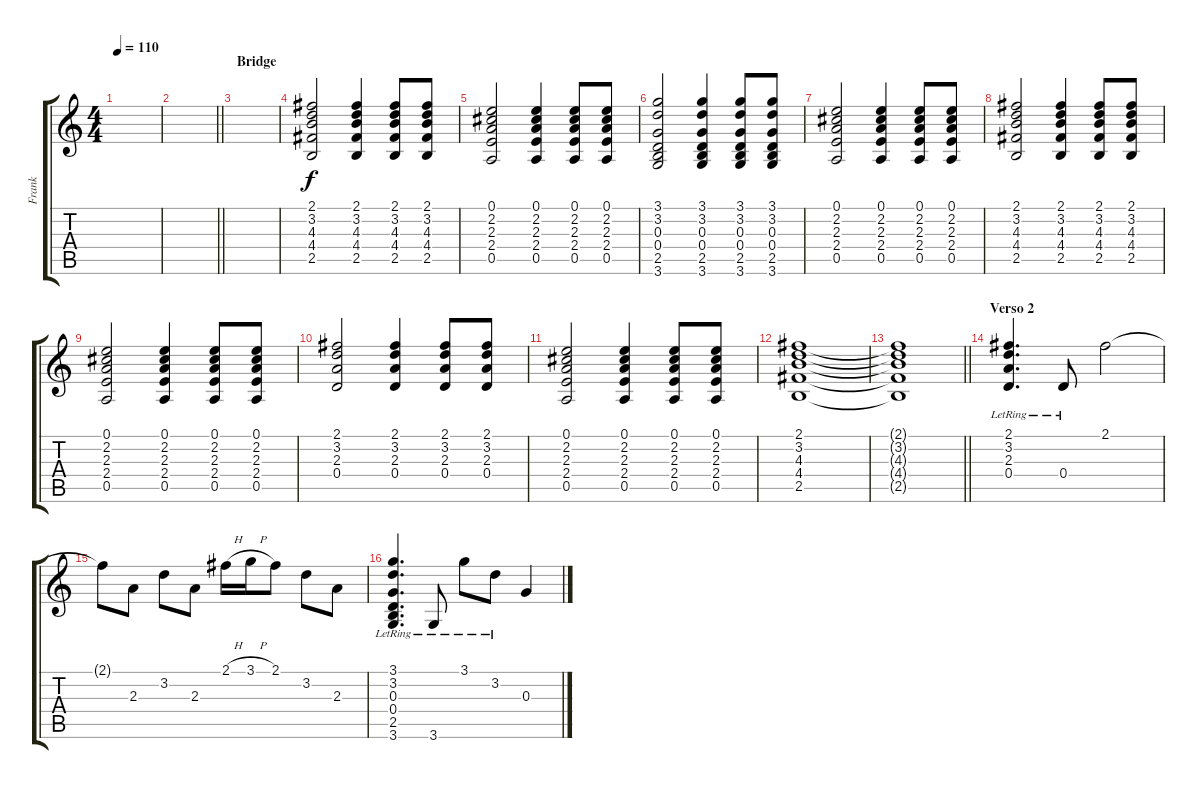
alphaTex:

\track ("Frank" "Frank") {instrument acousticguitarsteel}
\staff {score tabs}
\tuning (E4 B3 G3 D3 A2 E2) {hide}
\ts (4 4)
\tempo 110
\clef g2
\ks c
|
\barLineRight lightlight
|
\section ("" "Bridge")
|
(2.1 3.2 4.3 4.4 2.5).2 (2.1 3.2 4.3 4.4 2.5).4 (2.1 3.2 4.3 4.4 2.5).8 (2.1 3.2 4.3 4.4 2.5).8 |
(0.1 2.2 2.3 2.4 0.5).2 (0.1 2.2 2.3 2.4 0.5).4 (0.1 2.2 2.3 2.4 0.5).8 (0.1 2.2 2.3 2.4 0.5).8 |
(3.1 3.2 0.3 0.4 2.5 3.6).2 (3.1 3.2 0.3 0.4 2.5 3.6).4 (3.1 3.2 0.3 0.4 2.5 3.6).8 (3.1 3.2 0.3 0.4 2.5 3.6).8 |
(0.1 2.2 2.3 2.4 0.5).2 (0.1 2.2 2.3 2.4 0.5).4 (0.1 2.2 2.3 2.4 0.5).8 (0.1 2.2 2.3 2.4 0.5).8 |
(2.1 3.2 4.3 4.4 2.5).2 (2.1 3.2 4.3 4.4 2.5).4 (2.1 3.2 4.3 4.4 2.5).8 (2.1 3.2 4.3 4.4 2.5).8 |
(0.1 2.2 2.3 2.4 0.5).2 (0.1 2.2 2.3 2.4 0.5).4 (0.1 2.2 2.3 2.4 0.5).8 (0.1 2.2 2.3 2.4 0.5).8 |
(2.1 3.2 2.3 0.4).2 (2.1 3.2 2.3 0.4).4 (2.1 3.2 2.3 0.4).8 (2.1 3.2 2.3 0.4).8 |
(0.1 2.2 2.3 2.4 0.5).2 (0.1 2.2 2.3 2.4 0.5).4 (0.1 2.2 2.3 2.4 0.5).8 (0.1 2.2 2.3 2.4 0.5).8 |
(2.1 3.2 4.3 4.4 2.5).1 |
\barLineRight lightlight
(2.1{t} 3.2{t} 4.3{t} 4.4{t} 2.5{t}).1 |
\section ("" "Verso 2")
(2.1{lr} 3.2{lr} 2.3{lr} 0.4{lr}).4{d volume 11 instrument electricguitarjazz} 0.4{lr}.8 2.1.2 |
2.1{t}.8 2.3.8 3.2.8 2.3.8 2.1{h}.16 3.1{h}.16 2.1.8 3.2.8 2.3.8 |
(3.1{lr} 3.2{lr} 0.3{lr} 0.4{lr} 2.5{lr} 3.6{lr}).4{d} 3.6{lr}.8 3.1{lr}.8 3.2{lr}.8 0.3.4
